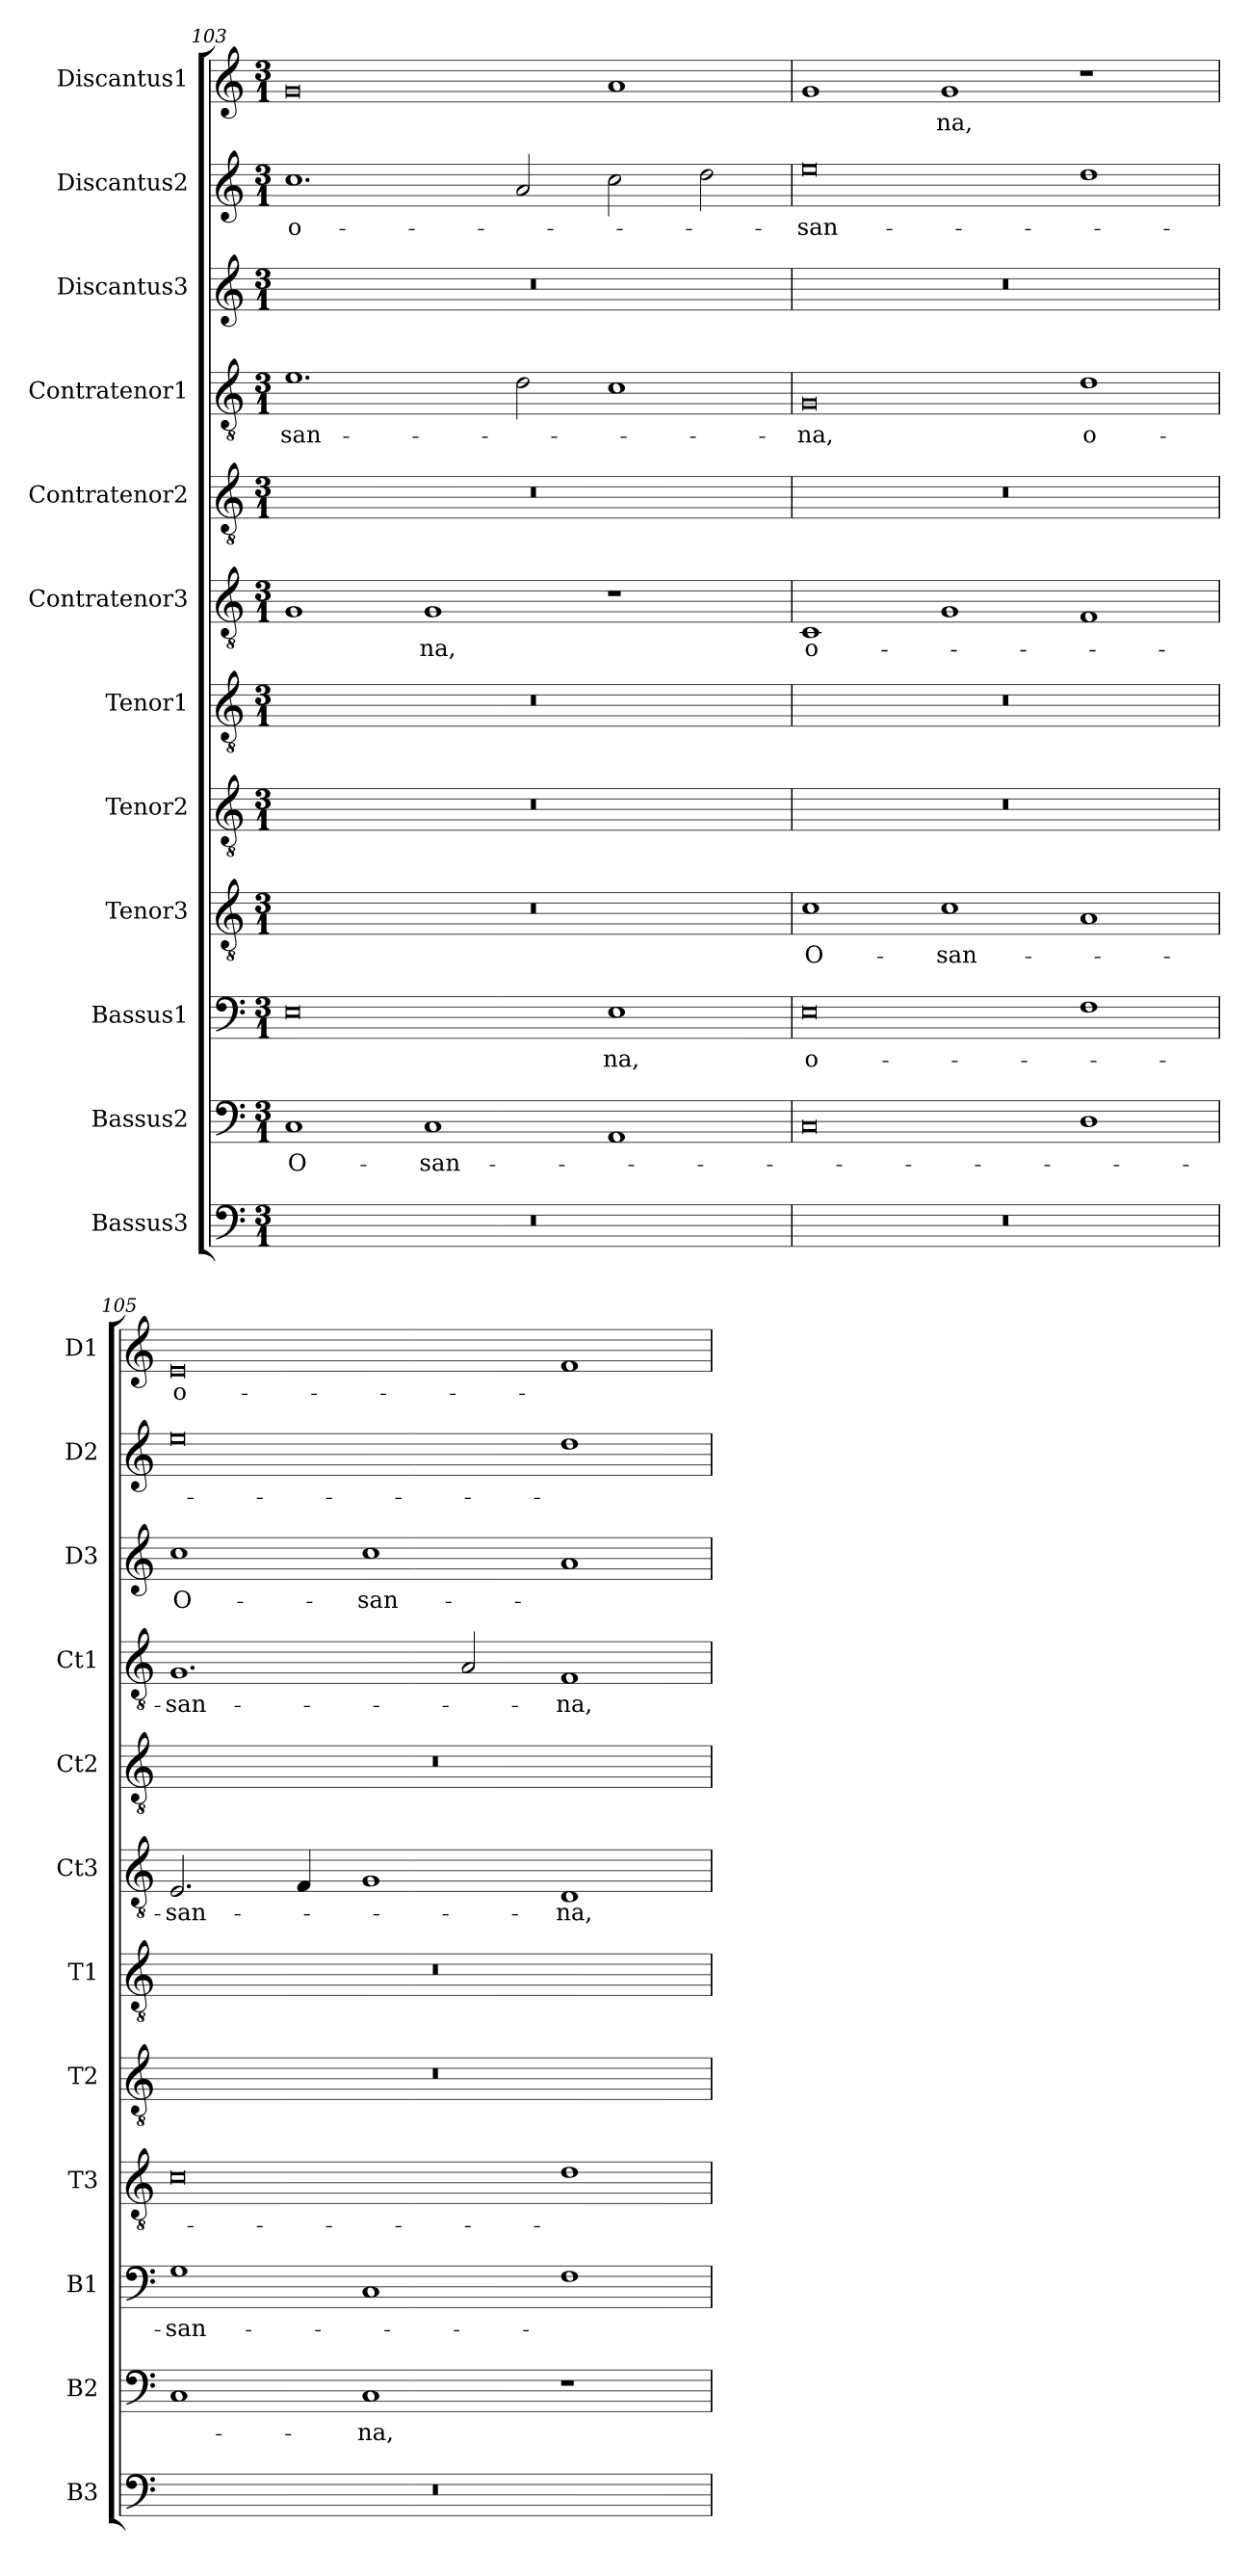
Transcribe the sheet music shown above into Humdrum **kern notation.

**kern	**kern	**text	**kern	**text	**kern	**text	**kern	**kern	**kern	**text	**kern	**kern	**text	**kern	**text	**kern	**text	**kern	**text
*part12	*part11	*part11	*part10	*part10	*part9	*part9	*part8	*part7	*part6	*part6	*part5	*part4	*part4	*part3	*part3	*part2	*part2	*part1	*part1
*staff12	*staff11	*staff11	*staff10	*staff10	*staff9	*staff9	*staff8	*staff7	*staff6	*staff6	*staff5	*staff4	*staff4	*staff3	*staff3	*staff2	*staff2	*staff1	*staff1
*I"Bassus3	*I"Bassus2	*	*I"Bassus1	*	*I"Tenor3	*	*I"Tenor2	*I"Tenor1	*I"Contratenor3	*	*I"Contratenor2	*I"Contratenor1	*	*I"Discantus3	*	*I"Discantus2	*	*I"Discantus1	*
*I'B3	*I'B2	*	*I'B1	*	*I'T3	*	*I'T2	*I'T1	*I'Ct3	*	*I'Ct2	*I'Ct1	*	*I'D3	*	*I'D2	*	*I'D1	*
*clefF4	*clefF4	*	*clefF4	*	*clefGv2	*	*clefGv2	*clefGv2	*clefGv2	*	*clefGv2	*clefGv2	*	*clefG2	*	*clefG2	*	*clefG2	*
*k[]	*k[]	*	*k[]	*	*k[]	*	*k[]	*k[]	*k[]	*	*k[]	*k[]	*	*k[]	*	*k[]	*	*k[]	*
*M3/1	*M3/1	*	*M3/1	*	*M3/1	*	*M3/1	*M3/1	*M3/1	*	*M3/1	*M3/1	*	*M3/1	*	*M3/1	*	*M3/1	*
=103	=103	=103	=103	=103	=103	=103	=103	=103	=103	=103	=103	=103	=103	=103	=103	=103	=103	=103	=103
0.r	1C/	O-	0E\	.	0.r	.	0.r	0.r	1G/	.	0.r	1.e\	-san-	0.r	.	1.cc\	o-	0g/	.
.	1C/	-san-	.	.	.	.	.	.	1G/	-na,	.	.	.	.	.	.	.	.	.
.	.	.	.	.	.	.	.	.	.	.	.	2d\	.	.	.	2a/	.	.	.
.	1AA/	.	1E\	-na,	.	.	.	.	1r	.	.	1c\	.	.	.	2cc\	.	1a/	.
.	.	.	.	.	.	.	.	.	.	.	.	.	.	.	.	2dd\	.	.	.
=104	=104	=104	=104	=104	=104	=104	=104	=104	=104	=104	=104	=104	=104	=104	=104	=104	=104	=104	=104
0.r	0C/	.	0E\	o-	1c\	O-	0.r	0.r	1C/	o-	0.r	0G/	-na,	0.r	.	0ee\	-san-	1g/	.
.	.	.	.	.	1c\	-san-	.	.	1G/	.	.	.	.	.	.	.	.	1g/	-na,
.	1D\	.	1F\	.	1A/	.	.	.	1F/	.	.	1d\	o-	.	.	1dd\	.	1r	.
=105	=105	=105	=105	=105	=105	=105	=105	=105	=105	=105	=105	=105	=105	=105	=105	=105	=105	=105	=105
0.r	1C/	.	1G\	-san-	0c\	.	0.r	0.r	2.E/	-san-	0.r	1.G/	-san-	1cc\	O-	0ee\	.	0e/	o-
.	.	.	.	.	.	.	.	.	4F/	.	.	.	.	.	.	.	.	.	.
.	1C/	-na,	1C/	.	.	.	.	.	1G/	.	.	.	.	1cc\	-san-	.	.	.	.
.	.	.	.	.	.	.	.	.	.	.	.	2A/	.	.	.	.	.	.	.
.	1r	.	1F\	.	1d\	.	.	.	1D/	-na,	.	1F/	-na,	1a/	.	1dd\	.	1f/	.
=	=	=	=	=	=	=	=	=	=	=	=	=	=	=	=	=	=	=	=
*-	*-	*-	*-	*-	*-	*-	*-	*-	*-	*-	*-	*-	*-	*-	*-	*-	*-	*-	*-
